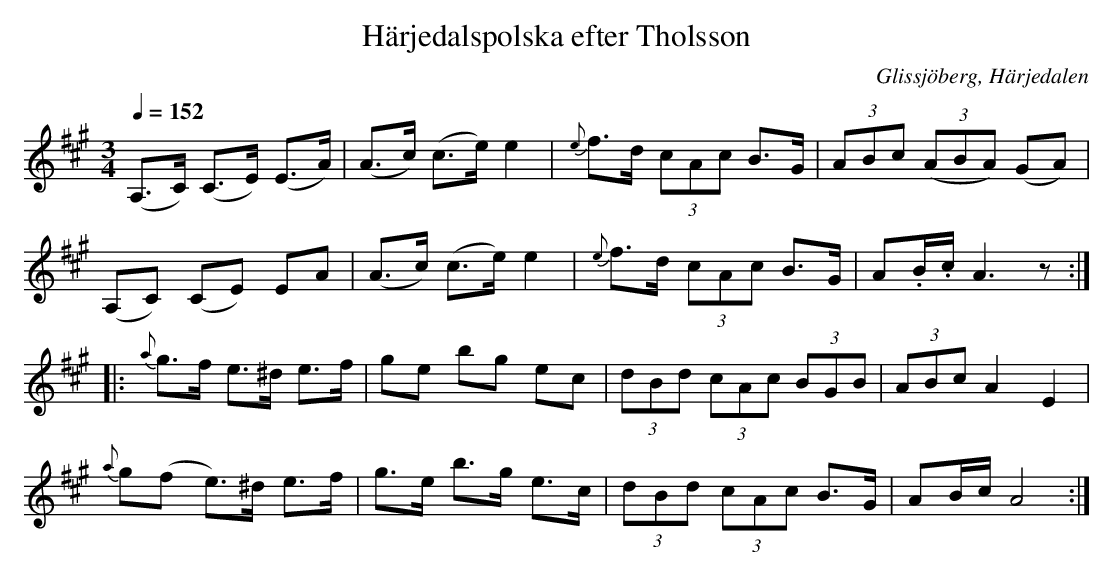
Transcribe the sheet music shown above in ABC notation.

X:1
T:Härjedalspolska efter Tholsson
O:Glissjöberg, Härjedalen
M:3/4
L:1/8
Q:1/4=152
K:A
(A,>C) (C>E) (E>A)|(A>c) (c>e) e2|{e}f>d (3cAc B>G|(3ABc ((3ABA) (GA)|!
(A,C) (CE) EA |(A>c) (c>e) e2|{e}f>d (3cAc B>G|A.B/.c/ A3z::!
{a}g>f e>^d e>f|ge bg ec|(3dBd (3cAc (3BGB|(3ABc A2 E2|!
{a}g(f e>)^d e>f|g>e b>g e>c|(3dBd (3cAc B>G|AB/c/ A4:|]
